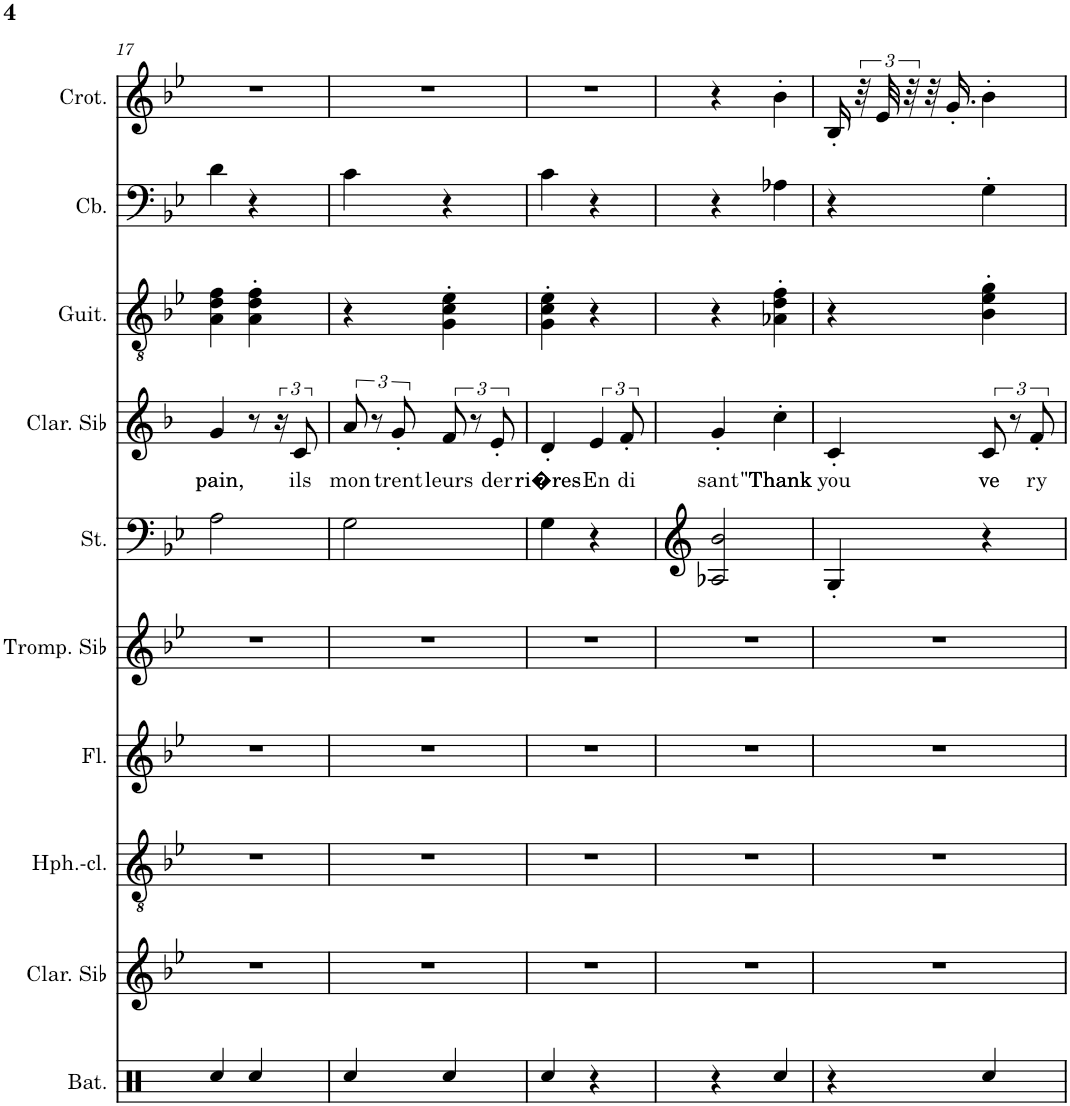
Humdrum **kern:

**kern	**kern	**kern	**kern	**kern	**kern	**kern	**text	**kern	**kern	**kern
*part10	*part9	*part8	*part7	*part6	*part5	*part4	*part4	*part3	*part2	*part1
*staff10	*staff9	*staff8	*staff7	*staff6	*staff5	*staff4	*staff4	*staff3	*staff2	*staff1
*I"Batterie	*I"Clarinette en Sib	*I"Clarinette-Heckelphone	*I"Flûte	*I"Trompette en Sib	*I"Cordes	*I"Clarinette en Sib	*	*I"Guitare classique	*I"Contrebasse	*I"Crotales
*I'Bat.	*I'Clar. Sib	*	*I'Fl.	*I'Tromp. Sib	*	*I'Clar. Sib	*	*I'Guit.	*I'Cb.	*I'Crot.
!!LO:PB:g=z
*clefX	*clefG2	*clefGv2	*clefG2	*clefG2	*clefF4	*clefG2	*	*clefGv2	*clefF4	*clefG2
*	*Trd1c2	*	*	*Trd1c2	*	*Trd1c2	*	*	*Trd7c12	*Trd-14c-24
*k[]	*k[b-e-]	*k[b-e-]	*k[b-e-]	*k[b-e-]	*k[b-e-]	*k[b-]	*	*k[b-e-]	*k[b-e-]	*k[b-e-]
*M2/4	*M2/4	*M2/4	*M2/4	*M2/4	*M2/4	*M2/4	*	*M2/4	*M2/4	*M2/4
=17	=17	=17	=17	=17	=17	=17	=17	=17	=17	=17
!	!	!	!	!	!	!	!LO:LY:b	!	!	!
4Rcc/	2r	2r	2r	2r	2A\	4g/	pain,	4A\ 4d\ 4f\	4d\	2r
4Rcc/	.	.	.	.	.	8r	.	4A\' 4d\' 4f\'	4r	.
.	.	.	.	.	.	24r	.	.	.	.
!	!	!	!	!	!	!	!LO:LY:b	!	!	!
.	.	.	.	.	.	12c/	ils	.	.	.
=18	=18	=18	=18	=18	=18	=18	=18	=18	=18	=18
!	!	!	!	!	!	!	!LO:LY:b	!	!	!
4Rcc/	2r	2r	2r	2r	2G\	12a/	mon	4r	4c\	2r
.	.	.	.	.	.	12r	.	.	.	.
!	!	!	!	!	!	!	!LO:LY:b	!	!	!
.	.	.	.	.	.	12g'/	trent	.	.	.
!	!	!	!	!	!	!	!LO:LY:b	!	!	!
4Rcc/	.	.	.	.	.	12f/	leurs	4G\' 4c\' 4e-\'	4r	.
.	.	.	.	.	.	12r	.	.	.	.
!	!	!	!	!	!	!	!LO:LY:b	!	!	!
.	.	.	.	.	.	12e'/	der	.	.	.
=19	=19	=19	=19	=19	=19	=19	=19	=19	=19	=19
!	!	!	!	!	!	!	!LO:LY:b	!	!	!
4Rcc/	2r	2r	2r	2r	4G\	4d'/	ri�res	4G\' 4c\' 4e-\'	4c\	2r
!	!	!	!	!	!	!	!LO:LY:b	!	!	!
4r	.	.	.	.	4r	6e/	En	4r	4r	.
!	!	!	!	!	!	!	!LO:LY:b	!	!	!
.	.	.	.	.	.	12f'/	di	.	.	.
=20	=20	=20	=20	=20	=20	=20	=20	=20	=20	=20
!	!	!	!	!	!	!	!LO:LY:b	!	!	!
4r	2r	2r	2r	2r	2A-X/ 2b-/	4g'/	sant	4r	4r	4r
!	!	!	!	!	!	!	!LO:LY:b	!	!	!
4Rcc/	.	.	.	.	.	4cc'\	"Thank	4A-X\' 4d\' 4f\'	4A-X\	4b-'\
=21	=21	=21	=21	=21	=21	=21	=21	=21	=21	=21
!	!	!	!	!	!	!	!LO:LY:b	!	!	!
4r	2r	2r	2r	2r	4G'/	4c'/	you	4r	4r	16B-'/
.	.	.	.	.	.	.	.	.	.	48r
.	.	.	.	.	.	.	.	.	.	48e-/
.	.	.	.	.	.	.	.	.	.	48r
.	.	.	.	.	.	.	.	.	.	32r
.	.	.	.	.	.	.	.	.	.	16.g'/
!	!	!	!	!	!	!	!LO:LY:b	!	!	!
4Rcc/	.	.	.	.	4r	12c/	ve	4B-\' 4e-\' 4g\'	4G'\	4b-'\
.	.	.	.	.	.	12r	.	.	.	.
!	!	!	!	!	!	!	!LO:LY:b	!	!	!
.	.	.	.	.	.	12f'/	ry	.	.	.
=	=	=	=	=	=	=	=	=	=	=
*-	*-	*-	*-	*-	*-	*-	*-	*-	*-	*-
